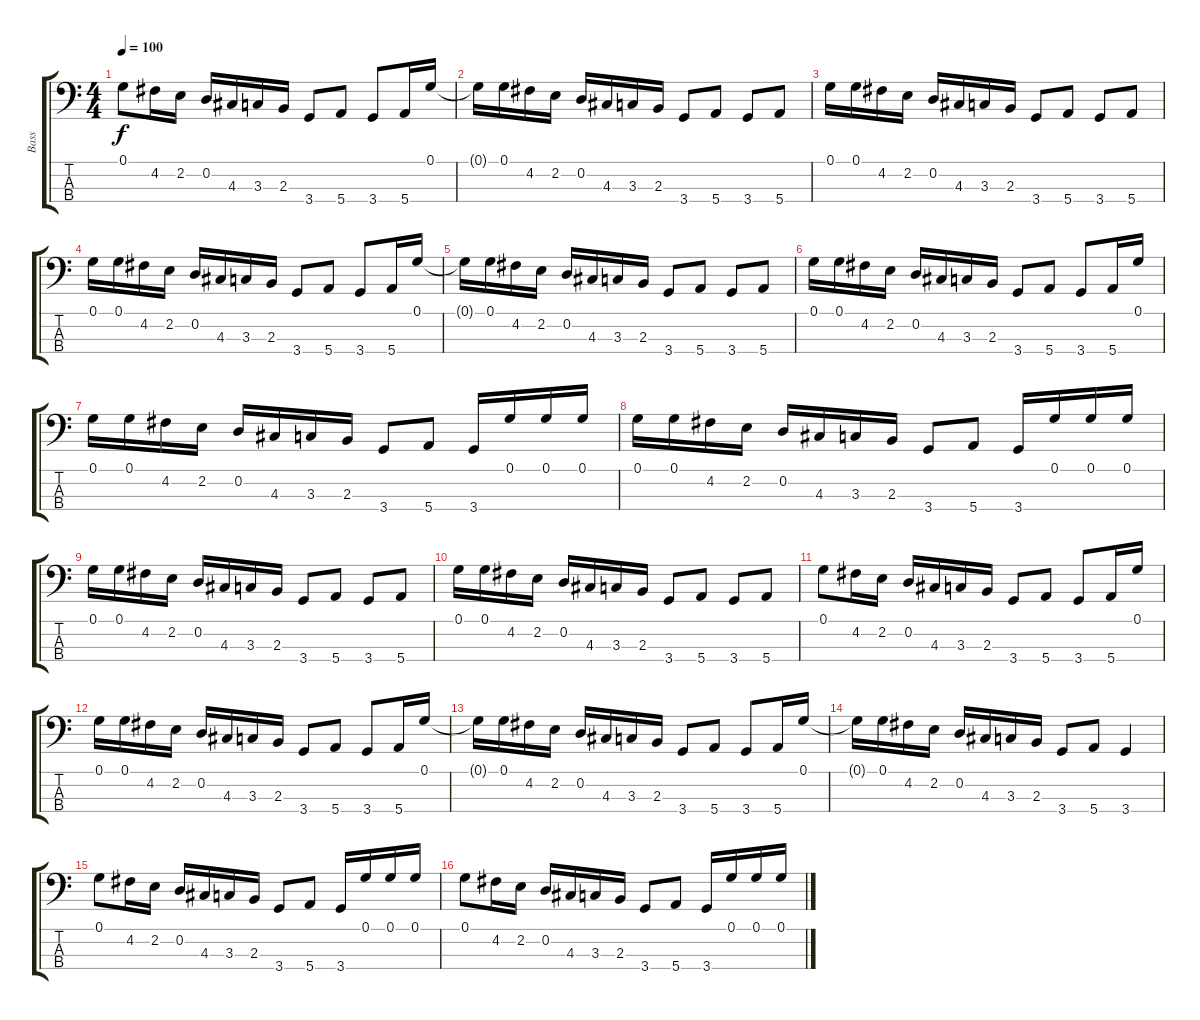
\track ("Bass" "Bass") {instrument electricbassfinger}
\staff {score tabs}
\tuning (G2 D2 A1 E1) {hide}
\ts (4 4)
\tempo 100
\clef f4
\ks c
0.1{t}.8{dy f} 4.2.16 2.2.16 0.2.16 4.3.16 3.3.16 2.3.16 3.4.8 5.4.8 3.4.8 5.4.16 0.1.16 |
0.1{t}.16 0.1.16 4.2.16 2.2.16 0.2.16 4.3.16 3.3.16 2.3.16 3.4.8 5.4.8 3.4.8 5.4.8 |
0.1.16 0.1.16 4.2.16 2.2.16 0.2.16 4.3.16 3.3.16 2.3.16 3.4.8 5.4.8 3.4.8 5.4.8 |
0.1.16 0.1.16 4.2.16 2.2.16 0.2.16 4.3.16 3.3.16 2.3.16 3.4.8 5.4.8 3.4.8 5.4.16 0.1.16 |
0.1{t}.16 0.1.16 4.2.16 2.2.16 0.2.16 4.3.16 3.3.16 2.3.16 3.4.8 5.4.8 3.4.8 5.4.8 |
0.1.16 0.1.16 4.2.16 2.2.16 0.2.16 4.3.16 3.3.16 2.3.16 3.4.8 5.4.8 3.4.8 5.4.16 0.1.16 |
0.1.16 0.1.16 4.2.16 2.2.16 0.2.16 4.3.16 3.3.16 2.3.16 3.4.8 5.4.8 3.4.16 0.1.16 0.1.16 0.1.16 |
0.1.16 0.1.16 4.2.16 2.2.16 0.2.16 4.3.16 3.3.16 2.3.16 3.4.8 5.4.8 3.4.16 0.1.16 0.1.16 0.1.16 |
0.1.16 0.1.16 4.2.16 2.2.16 0.2.16 4.3.16 3.3.16 2.3.16 3.4.8 5.4.8 3.4.8 5.4.8 |
0.1.16 0.1.16 4.2.16 2.2.16 0.2.16 4.3.16 3.3.16 2.3.16 3.4.8 5.4.8 3.4.8 5.4.8 |
0.1.8 4.2.16 2.2.16 0.2.16 4.3.16 3.3.16 2.3.16 3.4.8 5.4.8 3.4.8 5.4.16 0.1.16 |
0.1.16 0.1.16 4.2.16 2.2.16 0.2.16 4.3.16 3.3.16 2.3.16 3.4.8 5.4.8 3.4.8 5.4.16 0.1.16 |
0.1{t}.16 0.1.16 4.2.16 2.2.16 0.2.16 4.3.16 3.3.16 2.3.16 3.4.8 5.4.8 3.4.8 5.4.16 0.1.16 |
0.1{t}.16 0.1.16 4.2.16 2.2.16 0.2.16 4.3.16 3.3.16 2.3.16 3.4.8 5.4.8 3.4.4 |
0.1.8 4.2.16 2.2.16 0.2.16 4.3.16 3.3.16 2.3.16 3.4.8 5.4.8 3.4.16 0.1.16 0.1.16 0.1.16 |
0.1.8{volume 0} 4.2.16 2.2.16 0.2.16 4.3.16 3.3.16 2.3.16 3.4.8 5.4.8 3.4.16 0.1.16 0.1.16 0.1.16
